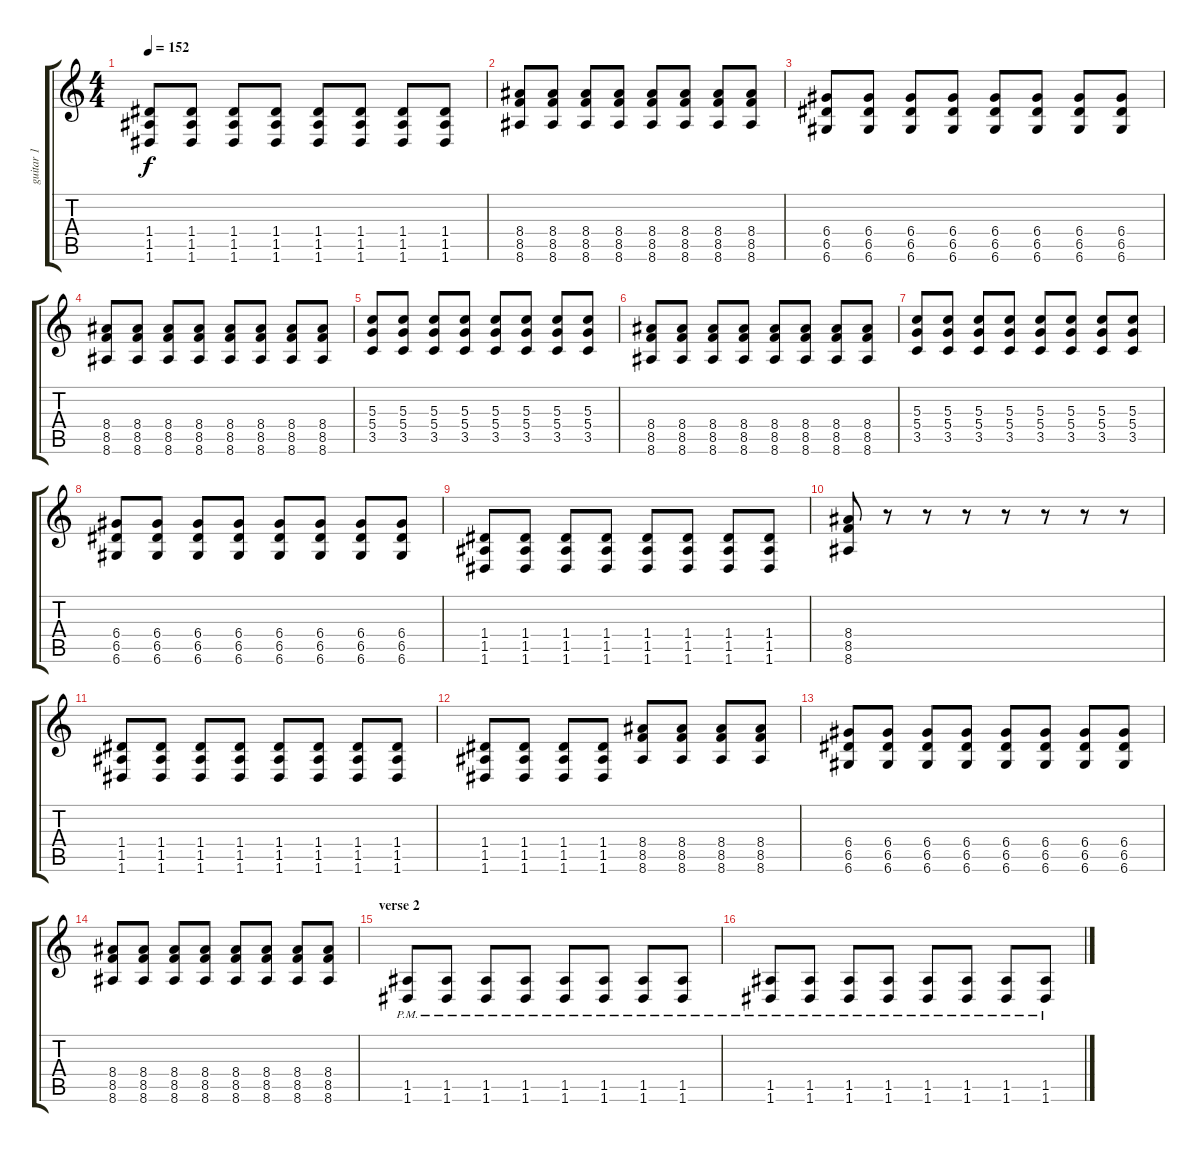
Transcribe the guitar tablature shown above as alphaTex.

\track ("guitar 1" "guitar 1") {instrument distortionguitar}
\staff {score tabs}
\tuning (E4 B3 G3 D3 A2 D2) {hide}
\ts (4 4)
\tempo 152
\clef g2
\ks c
(1.4 1.5 1.6).8{dy f} (1.4 1.5 1.6).8 (1.4 1.5 1.6).8 (1.4 1.5 1.6).8 (1.4 1.5 1.6).8 (1.4 1.5 1.6).8 (1.4 1.5 1.6).8 (1.4 1.5 1.6).8 |
(8.4 8.5 8.6).8 (8.4 8.5 8.6).8 (8.4 8.5 8.6).8 (8.4 8.5 8.6).8 (8.4 8.5 8.6).8 (8.4 8.5 8.6).8 (8.4 8.5 8.6).8 (8.4 8.5 8.6).8 |
(6.4 6.5 6.6).8 (6.4 6.5 6.6).8 (6.4 6.5 6.6).8 (6.4 6.5 6.6).8 (6.4 6.5 6.6).8 (6.4 6.5 6.6).8 (6.4 6.5 6.6).8 (6.4 6.5 6.6).8 |
(8.4 8.5 8.6).8 (8.4 8.5 8.6).8 (8.4 8.5 8.6).8 (8.4 8.5 8.6).8 (8.4 8.5 8.6).8 (8.4 8.5 8.6).8 (8.4 8.5 8.6).8 (8.4 8.5 8.6).8 |
(5.3 5.4 3.5).8 (5.3 5.4 3.5).8 (5.3 5.4 3.5).8 (5.3 5.4 3.5).8 (5.3 5.4 3.5).8 (5.3 5.4 3.5).8 (5.3 5.4 3.5).8 (5.3 5.4 3.5).8 |
(8.4 8.5 8.6).8 (8.4 8.5 8.6).8 (8.4 8.5 8.6).8 (8.4 8.5 8.6).8 (8.4 8.5 8.6).8 (8.4 8.5 8.6).8 (8.4 8.5 8.6).8 (8.4 8.5 8.6).8 |
(5.3 5.4 3.5).8 (5.3 5.4 3.5).8 (5.3 5.4 3.5).8 (5.3 5.4 3.5).8 (5.3 5.4 3.5).8 (5.3 5.4 3.5).8 (5.3 5.4 3.5).8 (5.3 5.4 3.5).8 |
(6.4 6.5 6.6).8 (6.4 6.5 6.6).8 (6.4 6.5 6.6).8 (6.4 6.5 6.6).8 (6.4 6.5 6.6).8 (6.4 6.5 6.6).8 (6.4 6.5 6.6).8 (6.4 6.5 6.6).8 |
(1.4 1.5 1.6).8 (1.4 1.5 1.6).8 (1.4 1.5 1.6).8 (1.4 1.5 1.6).8 (1.4 1.5 1.6).8 (1.4 1.5 1.6).8 (1.4 1.5 1.6).8 (1.4 1.5 1.6).8 |
(8.4 8.5 8.6).8 r.8 r.8 r.8 r.8 r.8 r.8 r.8 |
(1.4 1.5 1.6).8 (1.4 1.5 1.6).8 (1.4 1.5 1.6).8 (1.4 1.5 1.6).8 (1.4 1.5 1.6).8 (1.4 1.5 1.6).8 (1.4 1.5 1.6).8 (1.4 1.5 1.6).8 |
(1.4 1.5 1.6).8 (1.4 1.5 1.6).8 (1.4 1.5 1.6).8 (1.4 1.5 1.6).8 (8.4 8.5 8.6).8 (8.4 8.5 8.6).8 (8.4 8.5 8.6).8 (8.4 8.5 8.6).8 |
(6.4 6.5 6.6).8 (6.4 6.5 6.6).8 (6.4 6.5 6.6).8 (6.4 6.5 6.6).8 (6.4 6.5 6.6).8 (6.4 6.5 6.6).8 (6.4 6.5 6.6).8 (6.4 6.5 6.6).8 |
(8.4 8.5 8.6).8 (8.4 8.5 8.6).8 (8.4 8.5 8.6).8 (8.4 8.5 8.6).8 (8.4 8.5 8.6).8 (8.4 8.5 8.6).8 (8.4 8.5 8.6).8 (8.4 8.5 8.6).8 |
\section ("" "verse 2")
(1.5{pm} 1.6{pm}).8 (1.5{pm} 1.6{pm}).8 (1.5{pm} 1.6{pm}).8 (1.5{pm} 1.6{pm}).8 (1.5{pm} 1.6{pm}).8 (1.5{pm} 1.6{pm}).8 (1.5{pm} 1.6{pm}).8 (1.5{pm} 1.6{pm}).8 |
(1.5{pm} 1.6{pm}).8 (1.5{pm} 1.6{pm}).8 (1.5{pm} 1.6{pm}).8 (1.5{pm} 1.6{pm}).8 (1.5{pm} 1.6{pm}).8 (1.5{pm} 1.6{pm}).8 (1.5{pm} 1.6{pm}).8 (1.5{pm} 1.6{pm}).8
